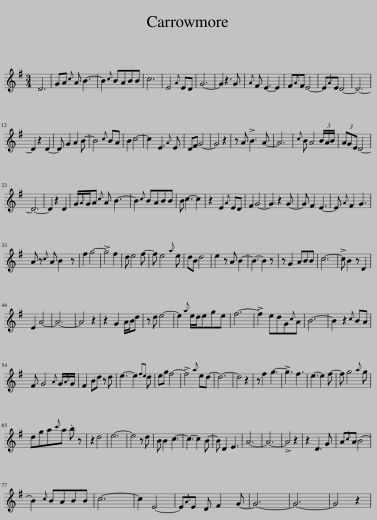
X:1
L:1/8
M:3/4
I:linebreak $
K:Emin
V:1 treble
V:1
 D6 | GA{c} A B3- | B2{c} BABB | c6 | E4{A} ED | %5
 G6- | G2 z3 G |{A} F E3- E2 | F{A}F E4- | E{A}E D4- | %10
 D6- |$ D2 z2 D2- | D G2 A2 B- | B4{c} BA | B2 c4- | %15
 c2 E3{A} E | DF G4- | G4 z2 | z A !>!B3 A- | A6 | %20
{c} B A4 (3B/A/B/ | (3AGE D4- |$ D6- | D2 z2 D2 | G/{A}G/A{c} A B3- | %25
 B2{c} BABB | B c3- c2 | z2 E2{A} ED | F2 G4- | G3 z2 G- | %30
 G F2 E3- | E{A} F2 G3 |$ A z{c} A B2 z | f2 g4- | !>!g4 f2 | %35
 d e4 f- | f e4{a} e | dB d4 | e2 z A B2- | B3- B2 z | %40
 z G2 ABB | c6- | !>!c B2 z D2 |$ E2 A4- | A6- | %45
 A4 z2 | z2 G2 A/B/d | z d e4- | e2{a} e/d/ege | f6- | %50
 !>!f2 edG{c}A | B6- | B2 z2{c} BA |$ F G4{A} G/{A}G/ | F2 Bd z d | %55
 e3- e2{fe} d | eg f4- | !>!f4{a} ed- | d6- | d4 z2 | %60
 z f2 g3- | !>!g3 f3 | e3- e2 f- | f g4{a} g |$ dga{c'}a .b z | %65
 z2 d4 | e6- | e4 z d | B B2 c3- | c3- c2 B- | %70
 B D2 E3 | A6- | A6- | !>!A4 z2 | z2 D3 G | %75
 A{c}A B4- |$ B2{c} BABB | c6- | c2 E4- | E{A}E D F2 G- | %80
 G6- | G6- | G4 z2 | %83
